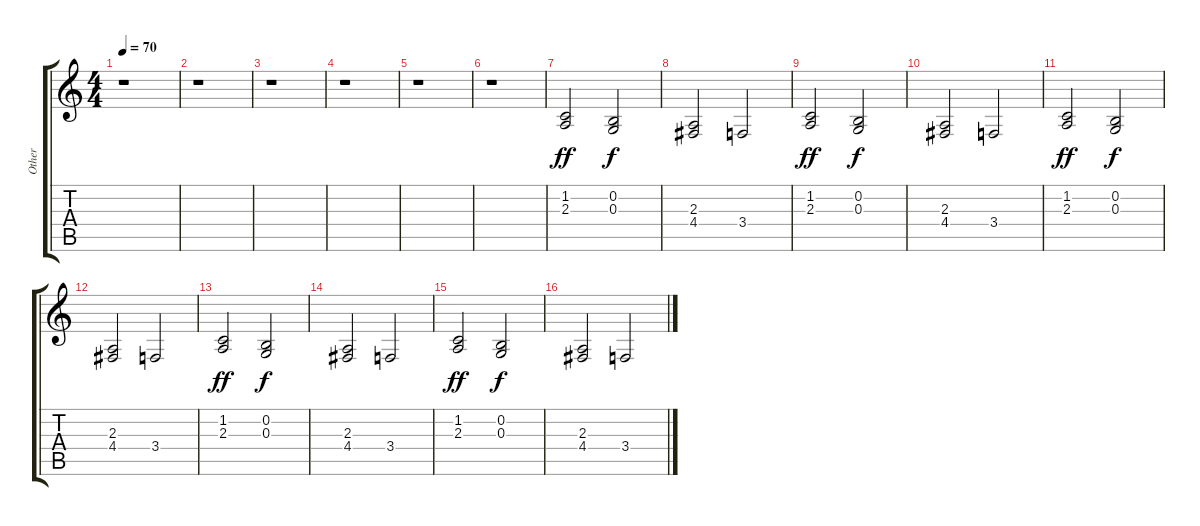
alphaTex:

\track ("Other" "Other") {instrument pad5bowed}
\staff {score tabs}
\tuning (E4 B3 G3 D3 A2 E2) {hide}
\ts (4 4)
\tempo 70
\clef g2
\ks c
r.1{dy f} |
r.1 |
r.1 |
r.1 |
r.1 |
r.1 |
(1.2 2.3).2{dy ff} (0.2 0.3).2{dy f} |
(2.3 4.4).2 3.4.2 |
(1.2 2.3).2{dy ff} (0.2 0.3).2{dy f} |
(2.3 4.4).2 3.4.2 |
(1.2 2.3).2{dy ff} (0.2 0.3).2{dy f} |
(2.3 4.4).2 3.4.2 |
(1.2 2.3).2{dy ff} (0.2 0.3).2{dy f} |
(2.3 4.4).2 3.4.2 |
(1.2 2.3).2{dy ff} (0.2 0.3).2{dy f} |
(2.3 4.4).2 3.4.2
